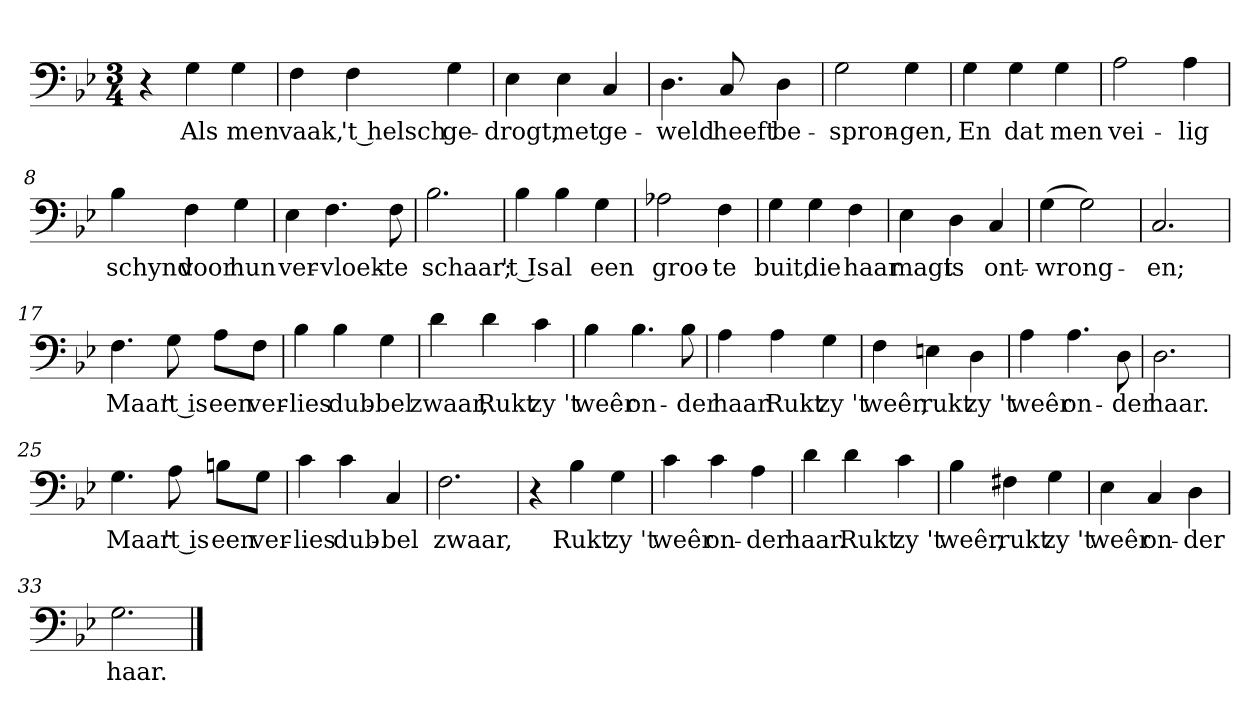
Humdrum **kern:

**kern	**text
*part1	*part1
*staff1	*staff1
*clefF4	*
*k[b-e-]	*
*g:	*
*M3/4	*
*MM120	*
=1	=1
4r	.
4G	Als
4G	men
=2	=2
4F	vaak,
4F	't helsch
4G	ge-
=3	=3
4E-	-drogt,
4E-	met
4C	ge-
=4	=4
4.D	-weld
8C	heeft
4D	be-
=5	=5
2G	-spron-
4G	-gen,
=6	=6
4G	En
4G	dat
4G	men
=7	=7
2A	vei-
4A	-lig
=8	=8
4B-	schynd
4F	voor
4G	hun
=9	=9
4E-	ver-
4.F	-vloek-
8F	-te
=10	=10
2.B-	schaar;
=11	=11
4B-	't Is
4B-	al
4G	een
=12	=12
2A-X	groo-
4F	-te
=13	=13
4G	buit,
4G	die
4F	haar
=14	=14
4E-	magt
4D	is
4C	ont-
=15	=15
(4G	-wrong-
2G)	.
=16	=16
2.C	-en;
=17	=17
4.F	Maar
8G	't is
8A\L	een
8F\J	ver-
=18	=18
4B-	-lies
4B-	dub-
4G	-bel
=19	=19
4d	zwaar,
4d	Rukt
4c	zy 't
=20	=20
4B-	weêr
4.B-	on-
8B-	-der
=21	=21
4A	haar.
4A	Rukt
4G	zy 't
=22	=22
4F	weêr,
4En	rukt
4D	zy 't
=23	=23
4A	weêr
4.A	on-
8D	-der
=24	=24
2.D	haar.
=25	=25
4.G	Maar
8A	't is
8Bn\L	een
8G\J	ver-
=26	=26
4c	-lies
4c	dub-
4C	-bel
=27	=27
2.F	zwaar,
=28	=28
4r	.
4B-	Rukt
4G	zy 't
=29	=29
4c	weêr
4c	on-
4A	-der
=30	=30
4d	haar.
4d	Rukt
4c	zy 't
=31	=31
4B-	weêr,
4F#X	rukt
4G	zy 't
=32	=32
4E-	weêr
4C	on-
4D	-der
=33	=33
2.G	haar.
==	==
*-	*-
